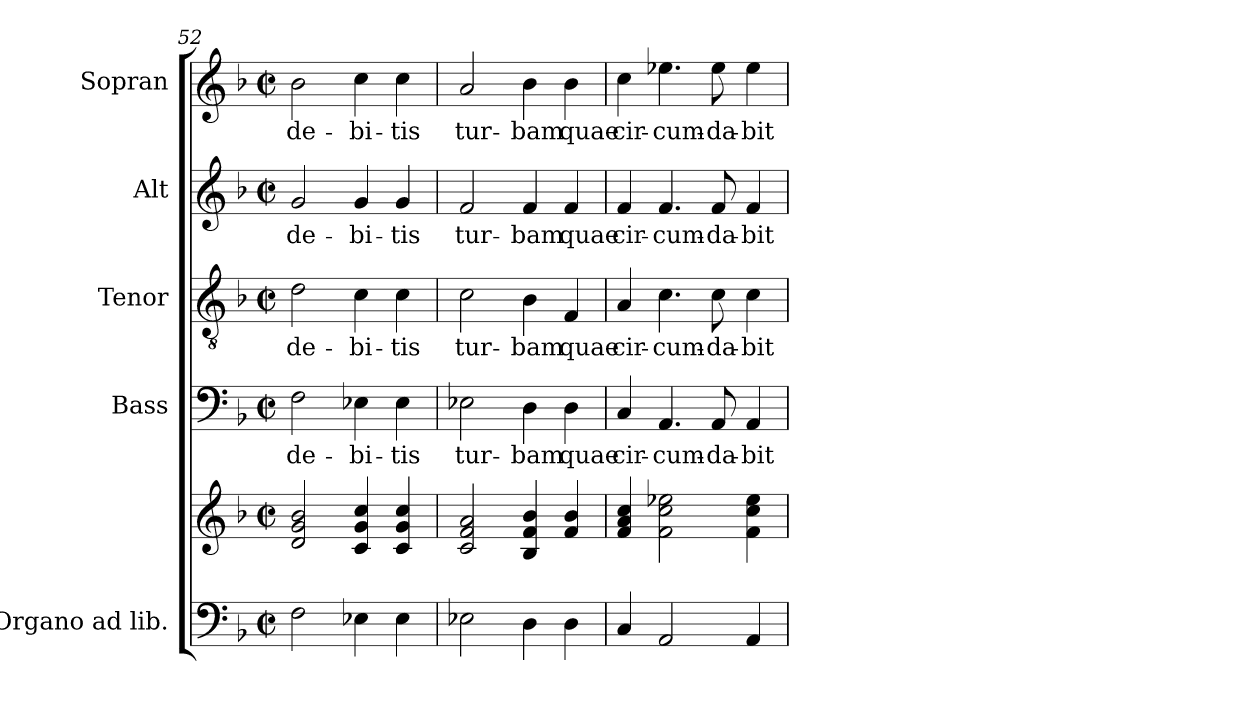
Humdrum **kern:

**kern	**kern	**kern	**text	**kern	**text	**kern	**text	**kern	**text
*part5	*part5	*part4	*part4	*part3	*part3	*part2	*part2	*part1	*part1
*staff6	*staff5	*staff4	*staff4	*staff3	*staff3	*staff2	*staff2	*staff1	*staff1
*I"Organo ad lib.	*	*I"Bass	*	*I"Tenor	*	*I"Alt	*	*I"Sopran	*
*	*	*I'B.	*	*I'T.	*	*I'A.	*	*I'S.	*
*clefF4	*clefG2	*clefF4	*	*clefGv2	*	*clefG2	*	*clefG2	*
*k[b-]	*k[b-]	*k[b-]	*	*k[b-]	*	*k[b-]	*	*k[b-]	*
*F:	*F:	*F:	*	*F:	*	*F:	*	*F:	*
*M2/2	*M2/2	*M2/2	*	*M2/2	*	*M2/2	*	*M2/2	*
*met(c|)	*met(c|)	*met(c|)	*	*met(c|)	*	*met(c|)	*	*met(c|)	*
=52	=52	=52	=52	=52	=52	=52	=52	=52	=52
!	!	!	!LO:LY:b	!	!LO:LY:b	!	!LO:LY:b	!	!LO:LY:b
2F\	2d/ 2g/ 2b-/	2F\	-de-	2d\	-de-	2g/	-de-	2b-\	-de-
!	!	!	!LO:LY:b	!	!LO:LY:b	!	!LO:LY:b	!	!LO:LY:b
4E-X\	4c/ 4g/ 4cc/	4E-X\	-bi-	4c\	-bi-	4g/	-bi-	4cc\	-bi-
!	!	!	!LO:LY:b	!	!LO:LY:b	!	!LO:LY:b	!	!LO:LY:b
4E-\	4c/ 4g/ 4cc/	4E-\	-tis	4c\	-tis	4g/	-tis	4cc\	-tis
!!LO:LB:g=z
=53	=53	=53	=53	=53	=53	=53	=53	=53	=53
!	!	!	!LO:LY:b	!	!LO:LY:b	!	!LO:LY:b	!	!LO:LY:b
2E-X\	2c/ 2f/ 2a/	2E-X\	tur-	2c\	tur-	2f/	tur-	2a/	tur-
!	!	!	!LO:LY:b	!	!LO:LY:b	!	!LO:LY:b	!	!LO:LY:b
4D\	4B-/ 4f/ 4b-/	4D\	-bam	4B-\	-bam	4f/	-bam	4b-\	-bam
!	!	!	!LO:LY:b	!	!LO:LY:b	!	!LO:LY:b	!	!LO:LY:b
4D\	4f/ 4b-/	4D\	quae	4F/	quae	4f/	quae	4b-\	quae
=54	=54	=54	=54	=54	=54	=54	=54	=54	=54
!	!	!	!LO:LY:b	!	!LO:LY:b	!	!LO:LY:b	!	!LO:LY:b
4C/	4f/ 4a/ 4cc/	4C/	cir-	4A/	cir-	4f/	cir-	4cc\	cir-
!	!	!	!LO:LY:b	!	!LO:LY:b	!	!LO:LY:b	!	!LO:LY:b
2AA/	2f\ 2cc\ 2ee-X\	4.AA/	-cum-	4.c\	-cum-	4.f/	-cum-	4.ee-X\	-cum-
!	!	!	!LO:LY:b	!	!LO:LY:b	!	!LO:LY:b	!	!LO:LY:b
.	.	8AA/	-da-	8c\	-da-	8f/	-da-	8ee-\	-da-
!	!	!	!LO:LY:b	!	!LO:LY:b	!	!LO:LY:b	!	!LO:LY:b
4AA/	4f\ 4cc\ 4ee-\	4AA/	-bit	4c\	-bit	4f/	-bit	4ee-\	-bit
=	=	=	=	=	=	=	=	=	=
*-	*-	*-	*-	*-	*-	*-	*-	*-	*-
